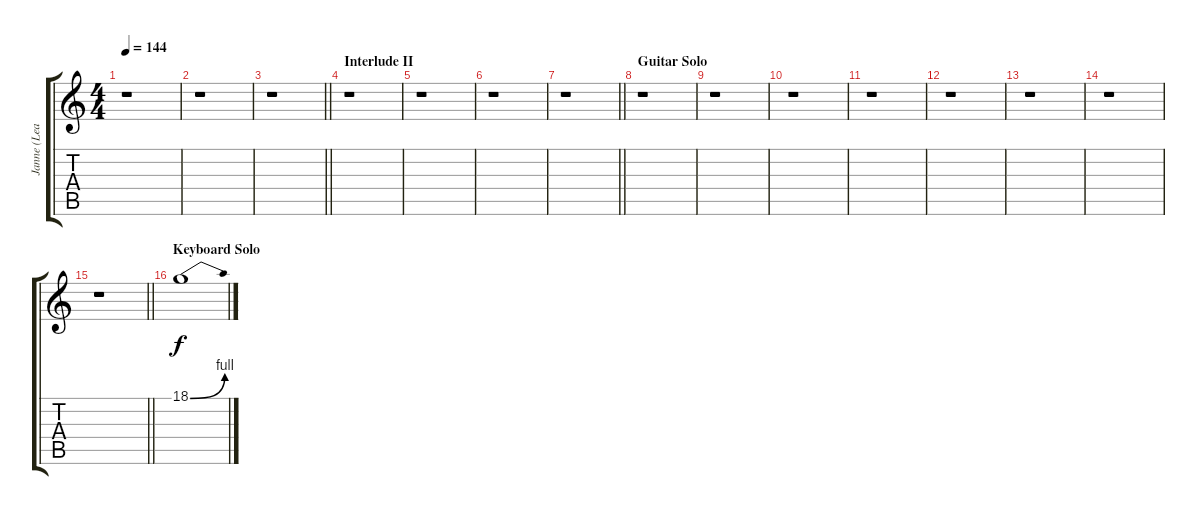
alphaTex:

\track ("Janne (Lead)" "Janne (Lea") {instrument lead1square}
\staff {score tabs}
\tuning (Db4 Ab3 E3 B2 Gb2 Db2) {hide}
\ts (4 4)
\tempo 144
\clef g2
\ks c
r.1{dy f} |
r.1 |
\barLineRight lightlight
r.1 |
\section ("" "Interlude II")
r.1 |
r.1 |
r.1 |
\barLineRight lightlight
r.1 |
\section ("" "Guitar Solo")
r.1 |
r.1 |
r.1 |
r.1 |
r.1 |
r.1 |
r.1 |
\barLineRight lightlight
r.1 |
\section ("" "Keyboard Solo")
18.1{be (bend 0 0 60 4)}.1{volume 12 balance 8 instrument lead1square}
